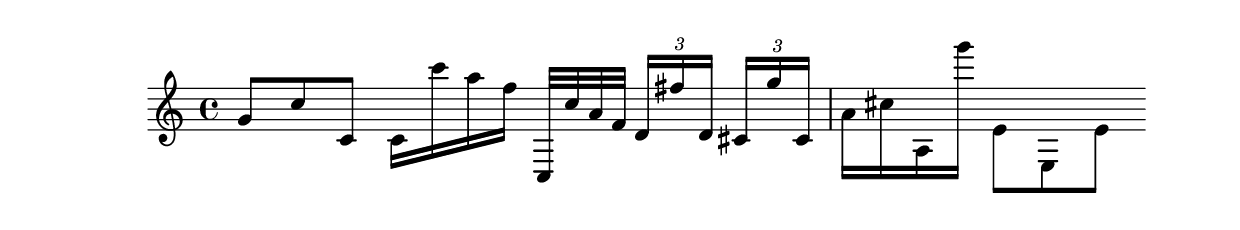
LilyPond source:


\version "2.11.51"
\header{
texidoc="
Beams should behave reasonably well, even under extreme circumstances.
Stems may be short, but noteheads should never touch the beam.  Note that
under normal circumstances, these beams would get knees.  Here
@code{Beam.auto-knee-gap} was set to false.
"
}

\layout{
  %%    ragged-right = ##t
  ragged-right = ##t
}

extreme = \relative c'' {
  \stemNeutral
   g8[ c c,]
   c16[ c'' a f]
  \stemUp 
   c,,32[ c'' a f]

  %%%%%%%
  \stemNeutral
  \times 2/3{ d16[ fis' d,]} \times 2/3{ cis[ g'' cis,,]}
  a'16 cis a, g''' % Used to give a nice beam directed upwards.
  \stemNeutral

  \transpose c c {
	  \stemDown  e'8[ e e']
      }
}

{
				% If we want to test extreme beams,
				% we should not have them auto-kneed
  \override Beam  #'auto-knee-gap = ##f
  \extreme
}
